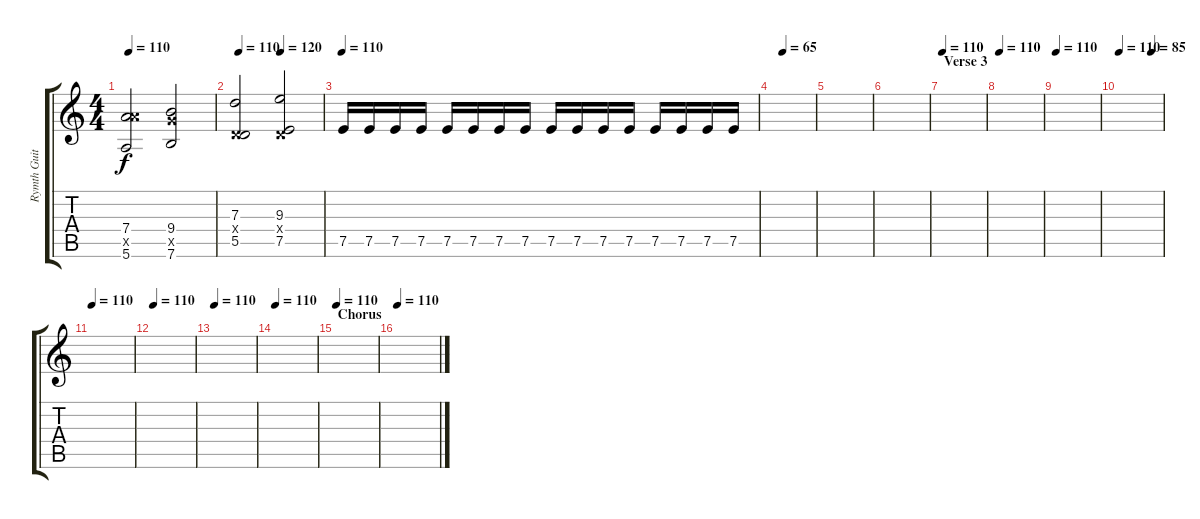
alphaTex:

\track ("Rymth Guitar" "Rymth Guit") {instrument distortionguitar}
\staff {score tabs}
\tuning (E4 B3 G3 D3 A2 E2) {hide}
\ts (4 4)
\tempo 110
\clef g2
\ks c
(7.4 12.5{x} 5.6).2{dy f} (9.4 10.5{x} 7.6).2 |
\tempo 110
\tempo (120 0.5)
(7.3 0.4{x} 5.5).2 (9.3 0.4{x} 7.5).2 |
\tempo 110
7.5.16 7.5.16 7.5.16 7.5.16 7.5.16 7.5.16 7.5.16 7.5.16 7.5.16 7.5.16 7.5.16 7.5.16 7.5.16 7.5.16 7.5.16 7.5.16 |
\tempo (65 0.25)
|
|
|
\section ("" "Verse 3")
\tempo 110
|
\tempo 110
|
\tempo 110
|
\tempo 110
\tempo (85 0.75)
|
\tempo 110
|
\tempo 110
|
\tempo 110
|
\tempo 110
|
\section ("" "Chorus")
\tempo 110
|
\tempo 110
